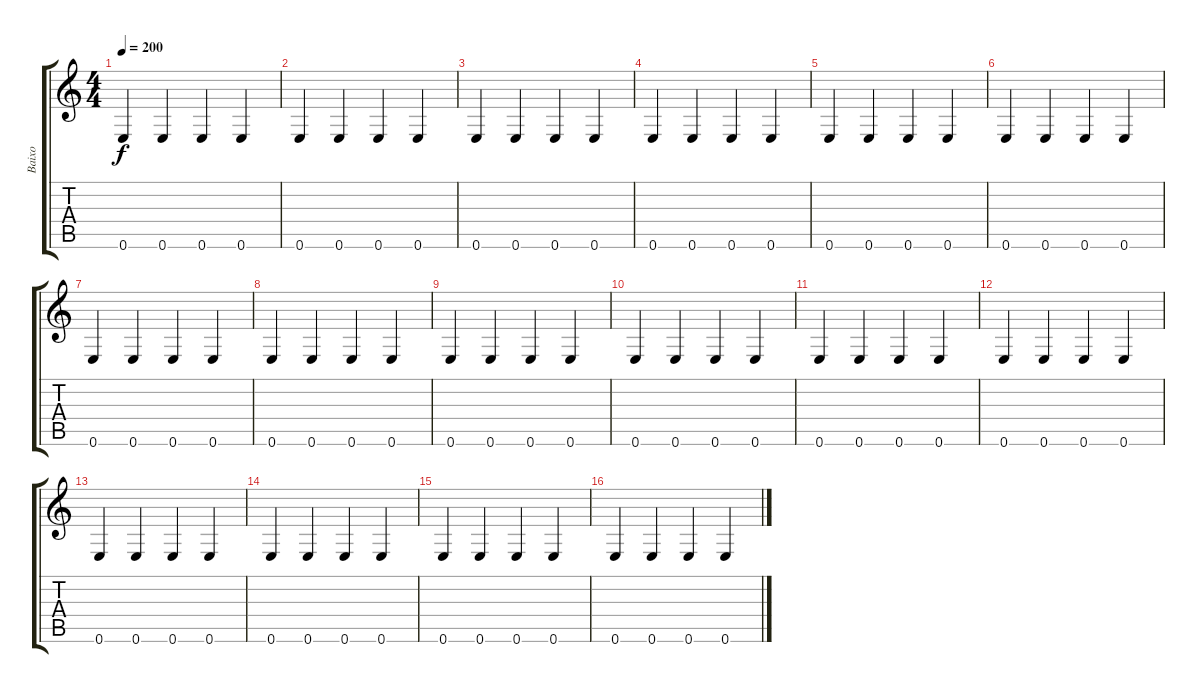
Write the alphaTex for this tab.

\track ("Baixo" "Baixo") {instrument electricbasspick}
\staff {score tabs}
\tuning (E4 B3 G3 D3 A2 E2) {hide}
\ts (4 4)
\tempo 200
\clef g2
\ks c
0.6.4{dy f} 0.6.4 0.6.4 0.6.4 |
0.6.4 0.6.4 0.6.4 0.6.4 |
0.6.4 0.6.4 0.6.4 0.6.4 |
0.6.4 0.6.4 0.6.4 0.6.4 |
0.6.4 0.6.4 0.6.4 0.6.4 |
0.6.4 0.6.4 0.6.4 0.6.4 |
0.6.4 0.6.4 0.6.4 0.6.4 |
0.6.4 0.6.4 0.6.4 0.6.4 |
0.6.4 0.6.4 0.6.4 0.6.4 |
0.6.4 0.6.4 0.6.4 0.6.4 |
0.6.4 0.6.4 0.6.4 0.6.4 |
0.6.4 0.6.4 0.6.4 0.6.4 |
0.6.4 0.6.4 0.6.4 0.6.4 |
0.6.4 0.6.4 0.6.4 0.6.4 |
0.6.4 0.6.4 0.6.4 0.6.4 |
0.6.4 0.6.4 0.6.4 0.6.4
